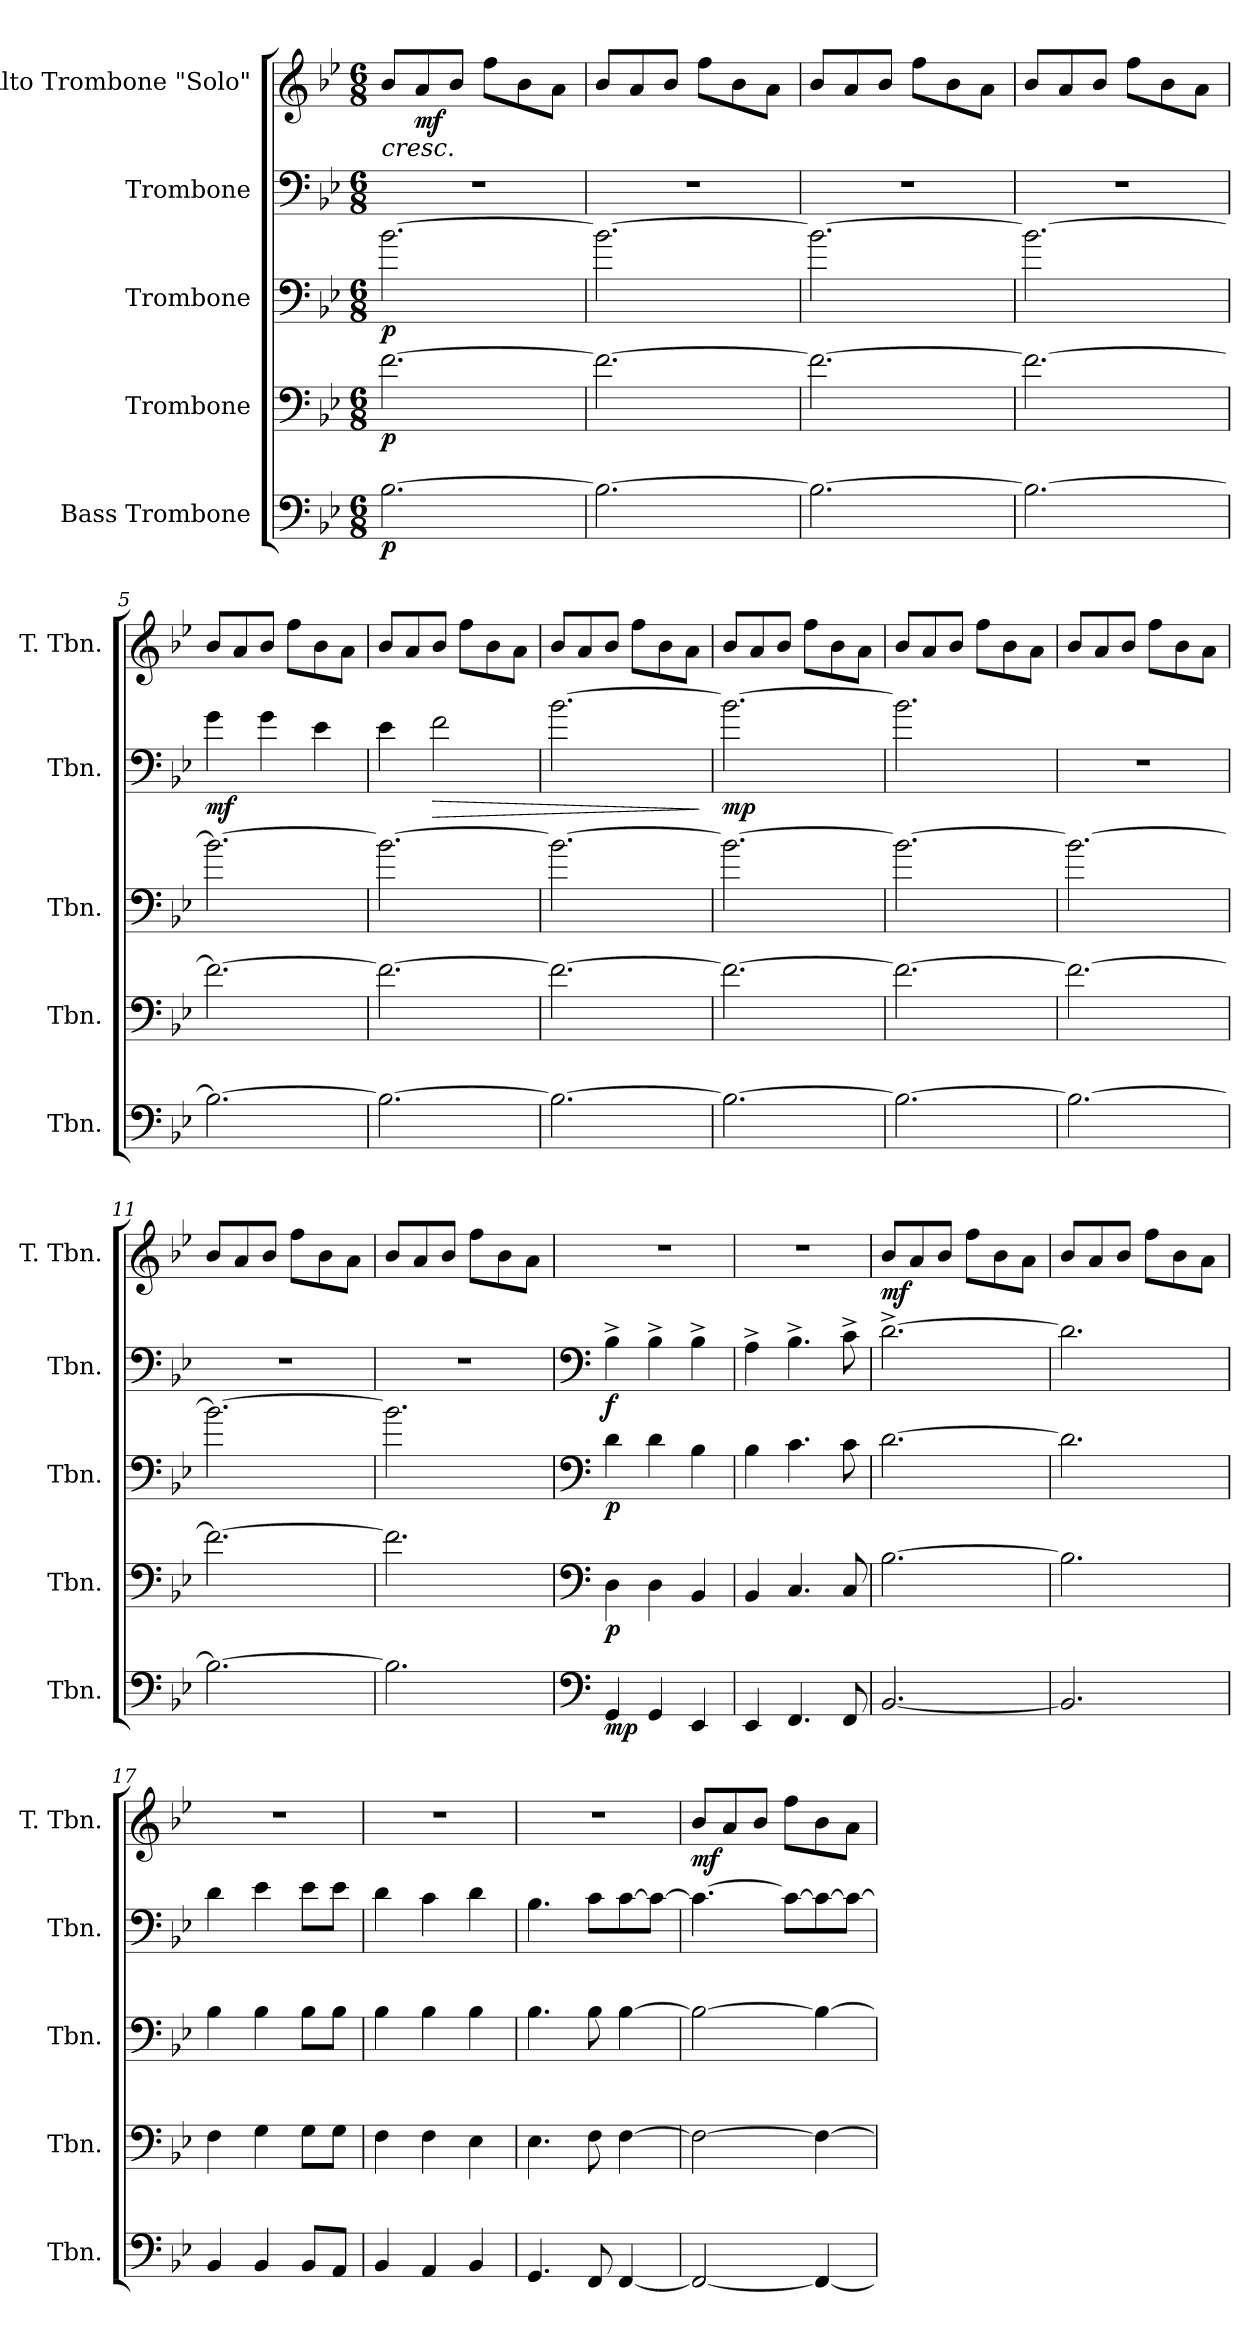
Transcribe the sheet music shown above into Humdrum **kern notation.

**kern	**dynam	**kern	**dynam	**kern	**dynam	**kern	**dynam	**kern	**dynam
*part5	*part5	*part4	*part4	*part3	*part3	*part2	*part2	*part1	*part1
*staff5	*staff5	*staff4	*staff4	*staff3	*staff3	*staff2	*staff2	*staff1	*staff1
*I"Bass Trombone	*	*I"Trombone	*	*I"Trombone	*	*I"Trombone	*	*I"Alto Trombone &quot;Solo&quot;	*
*I'Tbn.	*	*I'Tbn.	*	*I'Tbn.	*	*I'Tbn.	*	*I'T. Tbn.	*
*clefF4	*	*clefF4	*	*clefF4	*	*clefF4	*	*clefG2	*
*k[b-e-]	*	*k[b-e-]	*	*k[b-e-]	*	*k[b-e-]	*	*k[b-e-]	*
*M6/8	*	*M6/8	*	*M6/8	*	*M6/8	*	*M6/8	*
*MM123	*	*MM123	*	*MM123	*	*MM123	*	*MM123	*
=1	=1	=1	=1	=1	=1	=1	=1	=1	=1
!	!LO:DY:b	!	!LO:DY:b	!	!LO:DY:b	!	!	!	!LO:HP:b
[2.B-\	p	[2.f\	p	[2.b-\	p	2.r	.	8b-/L	<
!	!	!	!	!	!	!	!	!	!LO:DY:b
.	.	.	.	.	.	.	.	8a/	mf
.	.	.	.	.	.	.	.	8b-/J	.
.	.	.	.	.	.	.	.	8ff\L	.
.	.	.	.	.	.	.	.	8b-\	.
.	.	.	.	.	.	.	.	8a\J	.
=2	=2	=2	=2	=2	=2	=2	=2	=2	=2
2.B-\_	.	2.f\_	.	2.b-\_	.	2.r	.	8b-/L	.
.	.	.	.	.	.	.	.	8a/	.
.	.	.	.	.	.	.	.	8b-/J	.
.	.	.	.	.	.	.	.	8ff\L	.
.	.	.	.	.	.	.	.	8b-\	.
.	.	.	.	.	.	.	.	8a\J	.
=3	=3	=3	=3	=3	=3	=3	=3	=3	=3
2.B-\_	.	2.f\_	.	2.b-\_	.	2.r	.	8b-/L	.
.	.	.	.	.	.	.	.	8a/	.
.	.	.	.	.	.	.	.	8b-/J	.
.	.	.	.	.	.	.	.	8ff\L	.
.	.	.	.	.	.	.	.	8b-\	.
.	.	.	.	.	.	.	.	8a\J	.
=4	=4	=4	=4	=4	=4	=4	=4	=4	=4
2.B-\_	.	2.f\_	.	2.b-\_	.	2.r	.	8b-/L	.
.	.	.	.	.	.	.	.	8a/	.
.	.	.	.	.	.	.	.	8b-/J	.
.	.	.	.	.	.	.	.	8ff\L	.
.	.	.	.	.	.	.	.	8b-\	.
.	.	.	.	.	.	.	.	8a\J	.
=5	=5	=5	=5	=5	=5	=5	=5	=5	=5
!	!	!	!	!	!	!	!LO:DY:b	!	!
2.B-\_	.	2.f\_	.	2.b-\_	.	4g\	mf	8b-/L	.
.	.	.	.	.	.	.	.	8a/	[
.	.	.	.	.	.	4g\	.	8b-/J	.
.	.	.	.	.	.	.	.	8ff\L	.
.	.	.	.	.	.	4e-\	.	8b-\	.
.	.	.	.	.	.	.	.	8a\J	.
!!LO:LB:g=z
=6	=6	=6	=6	=6	=6	=6	=6	=6	=6
2.B-\_	.	2.f\_	.	2.b-\_	.	4e-\	.	8b-/L	.
.	.	.	.	.	.	.	.	8a/	.
!	!	!	!	!	!	!	!LO:HP:b	!	!
.	.	.	.	.	.	2f\	>	8b-/J	.
.	.	.	.	.	.	.	.	8ff\L	.
.	.	.	.	.	.	.	.	8b-\	.
.	.	.	.	.	.	.	.	8a\J	.
=7	=7	=7	=7	=7	=7	=7	=7	=7	=7
2.B-\_	.	2.f\_	.	2.b-\_	.	[2.b-\	.	8b-/L	.
.	.	.	.	.	.	.	.	8a/	.
.	.	.	.	.	.	.	.	8b-/J	.
.	.	.	.	.	.	.	.	8ff\L	.
.	.	.	.	.	.	.	.	8b-\	.
.	.	.	.	.	.	.	.	8a\J	.
.	.	.	.	.	.	.	]	.	.
=8	=8	=8	=8	=8	=8	=8	=8	=8	=8
!	!	!	!	!	!	!	!LO:DY:b	!	!
2.B-\_	.	2.f\_	.	2.b-\_	.	2.b-\_	mp	8b-/L	.
.	.	.	.	.	.	.	.	8a/	.
.	.	.	.	.	.	.	.	8b-/J	.
.	.	.	.	.	.	.	.	8ff\L	.
.	.	.	.	.	.	.	.	8b-\	.
.	.	.	.	.	.	.	.	8a\J	.
=9	=9	=9	=9	=9	=9	=9	=9	=9	=9
2.B-\_	.	2.f\_	.	2.b-\_	.	2.b-\]	.	8b-/L	.
.	.	.	.	.	.	.	.	8a/	.
.	.	.	.	.	.	.	.	8b-/J	.
.	.	.	.	.	.	.	.	8ff\L	.
.	.	.	.	.	.	.	.	8b-\	.
.	.	.	.	.	.	.	.	8a\J	.
=10	=10	=10	=10	=10	=10	=10	=10	=10	=10
2.B-\_	.	2.f\_	.	2.b-\_	.	2.r	.	8b-/L	.
.	.	.	.	.	.	.	.	8a/	.
.	.	.	.	.	.	.	.	8b-/J	.
.	.	.	.	.	.	.	.	8ff\L	.
.	.	.	.	.	.	.	.	8b-\	.
.	.	.	.	.	.	.	.	8a\J	.
=11	=11	=11	=11	=11	=11	=11	=11	=11	=11
2.B-\_	.	2.f\_	.	2.b-\_	.	2.r	.	8b-/L	.
.	.	.	.	.	.	.	.	8a/	.
.	.	.	.	.	.	.	.	8b-/J	.
.	.	.	.	.	.	.	.	8ff\L	.
.	.	.	.	.	.	.	.	8b-\	.
.	.	.	.	.	.	.	.	8a\J	.
!!LO:PB:g=z
=12	=12	=12	=12	=12	=12	=12	=12	=12	=12
2.B-\]	.	2.f\]	.	2.b-\]	.	2.r	.	8b-/L	.
.	.	.	.	.	.	.	.	8a/	.
.	.	.	.	.	.	.	.	8b-/J	.
.	.	.	.	.	.	.	.	8ff\L	.
.	.	.	.	.	.	.	.	8b-\	.
.	.	.	.	.	.	.	.	8a\J	.
=13	=13	=13	=13	=13	=13	=13	=13	=13	=13
*clefF4	*	*clefF4	*	*clefF4	*	*clefF4	*	*	*
!	!LO:DY:b	!	!LO:DY:b	!	!LO:DY:b	!	!LO:DY:b	!	!
4GG/	mp	4D\	p	4d\	p	4B-^\	f	2.r	.
4GG/	.	4D\	.	4d\	.	4B-^\	.	.	.
4EE-/	.	4BB-/	.	4B-\	.	4B-^\	.	.	.
=14	=14	=14	=14	=14	=14	=14	=14	=14	=14
4EE-/	.	4BB-/	.	4B-\	.	4A^\	.	2.r	.
4.FF/	.	4.C/	.	4.c\	.	4.B-^\	.	.	.
8FF/	.	8C/	.	8c\	.	8c^\	.	.	.
=15	=15	=15	=15	=15	=15	=15	=15	=15	=15
!	!	!	!	!	!	!	!	!	!LO:DY:b
[2.BB-/	.	[2.B-\	.	[2.d\	.	[2.d^\	.	8b-/L	mf
.	.	.	.	.	.	.	.	8a/	.
.	.	.	.	.	.	.	.	8b-/J	.
.	.	.	.	.	.	.	.	8ff\L	.
.	.	.	.	.	.	.	.	8b-\	.
.	.	.	.	.	.	.	.	8a\J	.
=16	=16	=16	=16	=16	=16	=16	=16	=16	=16
2.BB-/]	.	2.B-\]	.	2.d\]	.	2.d\]	.	8b-/L	.
.	.	.	.	.	.	.	.	8a/	.
.	.	.	.	.	.	.	.	8b-/J	.
.	.	.	.	.	.	.	.	8ff\L	.
.	.	.	.	.	.	.	.	8b-\	.
.	.	.	.	.	.	.	.	8a\J	.
=17	=17	=17	=17	=17	=17	=17	=17	=17	=17
4BB-/	.	4F\	.	4B-\	.	4d\	.	2.r	.
4BB-/	.	4G\	.	4B-\	.	4e-\	.	.	.
8BB-/L	.	8G\L	.	8B-\L	.	8e-\L	.	.	.
8AA/J	.	8G\J	.	8B-\J	.	8e-\J	.	.	.
=18	=18	=18	=18	=18	=18	=18	=18	=18	=18
4BB-/	.	4F\	.	4B-\	.	4d\	.	2.r	.
4AA/	.	4F\	.	4B-\	.	4c\	.	.	.
4BB-/	.	4E-\	.	4B-\	.	4d\	.	.	.
!!LO:LB:g=z
=19	=19	=19	=19	=19	=19	=19	=19	=19	=19
4.GG/	.	4.E-\	.	4.B-\	.	4.B-\	.	2.r	.
8FF/	.	8F\	.	8B-\	.	8c\L	.	.	.
[4FF/	.	[4F\	.	[4B-\	.	[8c\	.	.	.
.	.	.	.	.	.	8c\J_	.	.	.
=20	=20	=20	=20	=20	=20	=20	=20	=20	=20
!	!	!	!	!	!	!	!	!	!LO:DY:b
2FF/_	.	2F\_	.	2B-\_	.	4.c\_	.	8b-/L	mf
.	.	.	.	.	.	.	.	8a/	.
.	.	.	.	.	.	.	.	8b-/J	.
.	.	.	.	.	.	8c\L_	.	8ff\L	.
4FF/_	.	4F\_	.	4B-\_	.	8c\_	.	8b-\	.
.	.	.	.	.	.	8c\J_	.	8a\J	.
=	=	=	=	=	=	=	=	=	=
*-	*-	*-	*-	*-	*-	*-	*-	*-	*-
